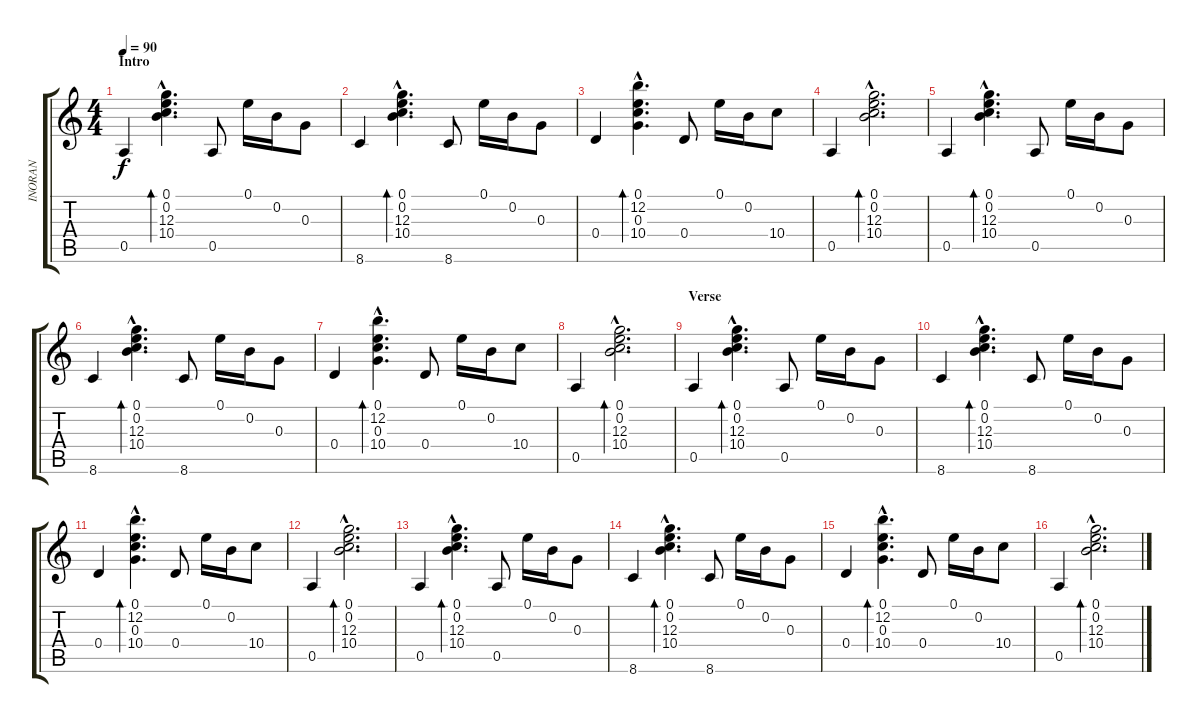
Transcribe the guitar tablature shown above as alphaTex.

\track ("INORAN" "INORAN") {instrument electricguitarclean}
\staff {score tabs}
\tuning (E4 B3 G3 D3 A2 E2) {hide}
\ts (4 4)
\section ("" "Intro")
\tempo 90
\clef g2
\ks c
0.5.4{dy f balance 4 instrument electricguitarclean} (0.1{hac} 0.2{hac} 12.3{hac} 10.4{hac}).4{d bd 120} 0.5.8 0.1.16 0.2.16 0.3.8 |
8.6.4 (0.1{hac} 0.2{hac} 12.3{hac} 10.4{hac}).4{d bd 120} 8.6.8 0.1.16 0.2.16 0.3.8 |
0.4.4 (0.1{hac} 12.2{hac} 0.3{hac} 10.4{hac}).4{d bd 120} 0.4.8 0.1.16 0.2.16 10.4.8 |
0.5.4 (0.1{hac} 0.2{hac} 12.3{hac} 10.4{hac}).2{d bd 120} |
0.5.4 (0.1{hac} 0.2{hac} 12.3{hac} 10.4{hac}).4{d bd 120} 0.5.8 0.1.16 0.2.16 0.3.8 |
8.6.4 (0.1{hac} 0.2{hac} 12.3{hac} 10.4{hac}).4{d bd 120} 8.6.8 0.1.16 0.2.16 0.3.8 |
0.4.4 (0.1{hac} 12.2{hac} 0.3{hac} 10.4{hac}).4{d bd 120} 0.4.8 0.1.16 0.2.16 10.4.8 |
0.5.4 (0.1{hac} 0.2{hac} 12.3{hac} 10.4{hac}).2{d bd 120} |
\section ("" "Verse")
0.5.4 (0.1{hac} 0.2{hac} 12.3{hac} 10.4{hac}).4{d bd 120} 0.5.8 0.1.16 0.2.16 0.3.8 |
8.6.4 (0.1{hac} 0.2{hac} 12.3{hac} 10.4{hac}).4{d bd 120} 8.6.8 0.1.16 0.2.16 0.3.8 |
0.4.4 (0.1{hac} 12.2{hac} 0.3{hac} 10.4{hac}).4{d bd 120} 0.4.8 0.1.16 0.2.16 10.4.8 |
0.5.4 (0.1{hac} 0.2{hac} 12.3{hac} 10.4{hac}).2{d bd 120} |
0.5.4 (0.1{hac} 0.2{hac} 12.3{hac} 10.4{hac}).4{d bd 120} 0.5.8 0.1.16 0.2.16 0.3.8 |
8.6.4 (0.1{hac} 0.2{hac} 12.3{hac} 10.4{hac}).4{d bd 120} 8.6.8 0.1.16 0.2.16 0.3.8 |
0.4.4 (0.1{hac} 12.2{hac} 0.3{hac} 10.4{hac}).4{d bd 120} 0.4.8 0.1.16 0.2.16 10.4.8 |
0.5.4 (0.1{hac} 0.2{hac} 12.3{hac} 10.4{hac}).2{d bd 120}
